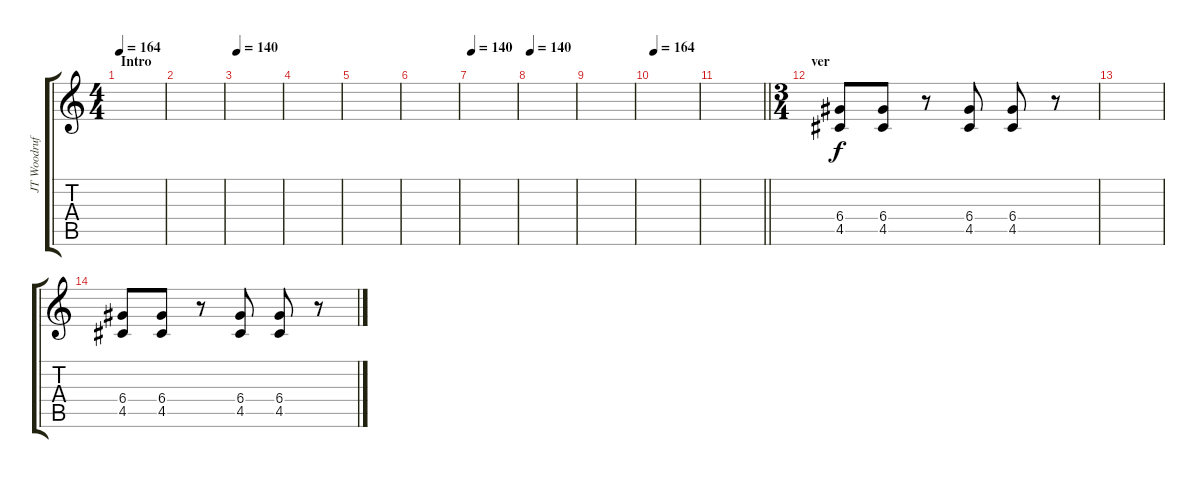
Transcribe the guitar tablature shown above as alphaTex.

\track ("JT Woodruff (Guitar)" "JT Woodruf") {instrument distortionguitar}
\staff {score tabs}
\tuning (E4 B3 G3 D3 A2 E2) {hide}
\ts (4 4)
\section ("" "Intro")
\tempo 164
\tempo 140
\tempo 164
\clef g2
\ks c
|
|
\tempo 140
|
|
|
|
\tempo 140
|
\tempo 140
|
|
\tempo 164
|
\barLineRight lightlight
|
\ts (3 4)
\section ("" "ver")
(6.4 4.5).8 (6.4 4.5).8 r.8 (6.4 4.5).8 (6.4 4.5).8 r.8 |
|
(6.4 4.5).8 (6.4 4.5).8 r.8 (6.4 4.5).8 (6.4 4.5).8 r.8
